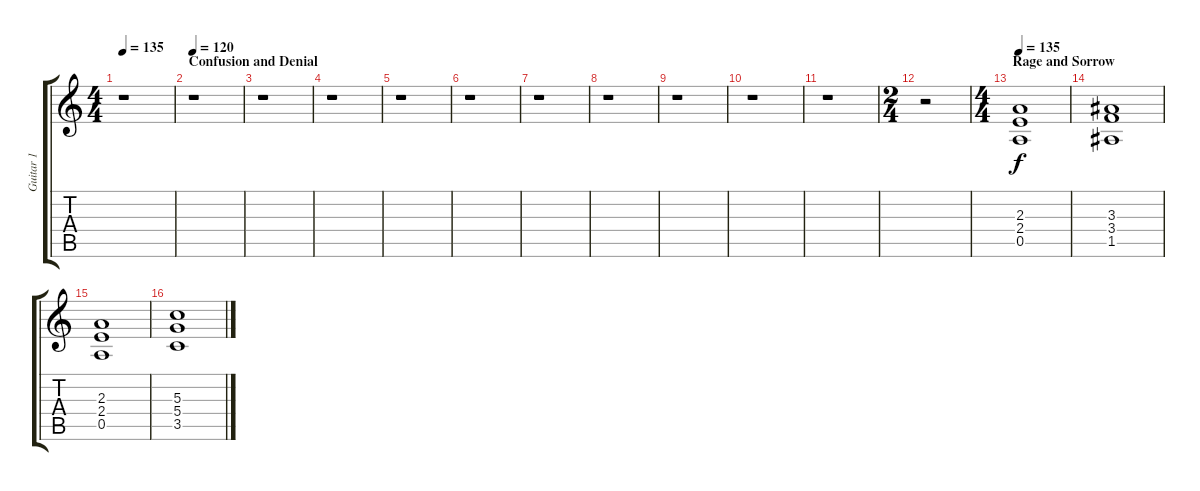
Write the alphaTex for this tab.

\track ("Guitar 1" "Guitar 1") {instrument distortionguitar}
\staff {score tabs}
\tuning (E4 B3 G3 D3 A2 E2) {hide}
\ts (4 4)
\tempo 135
\clef g2
\ks c
r.1{dy f instrument distortionguitar} |
\section ("" "Confusion and Denial ")
\tempo 120
r.1 |
r.1 |
r.1 |
r.1 |
r.1 |
r.1 |
r.1 |
r.1 |
r.1 |
r.1 |
\ts (2 4)
r.2 |
\ts (4 4)
\section ("" "Rage and Sorrow")
\tempo 135
(2.3 2.4 0.5).1 |
(3.3 3.4 1.5).1 |
(2.3 2.4 0.5).1 |
(5.3 5.4 3.5).1
